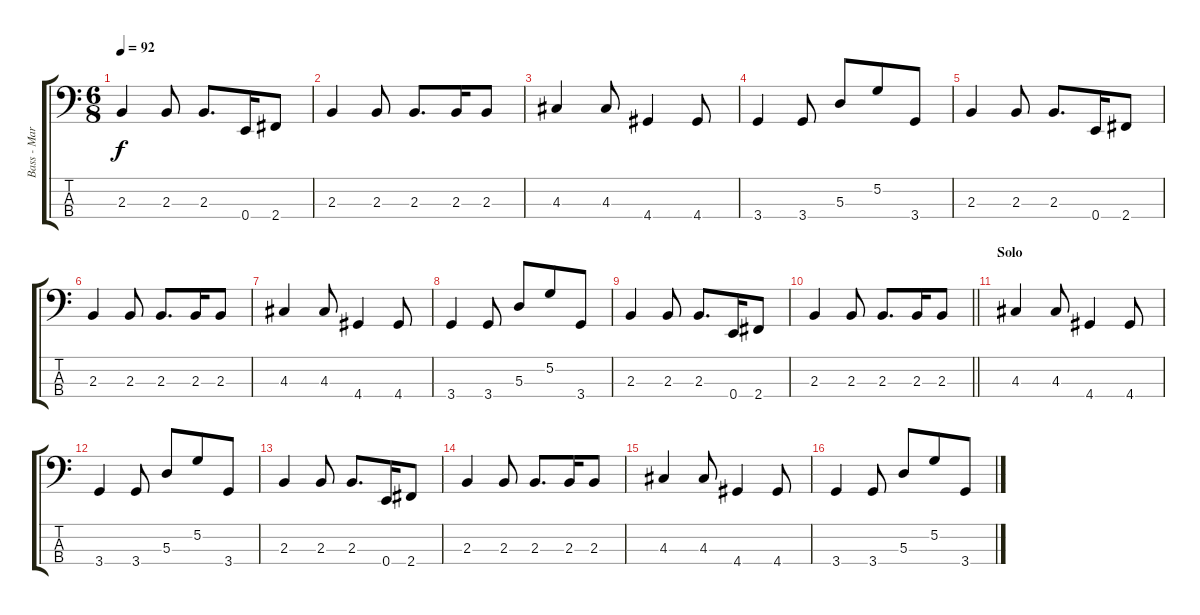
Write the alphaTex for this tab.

\track ("Bass - Martin Lopez" "Bass - Mar") {instrument electricbassfinger}
\staff {score tabs}
\tuning (G2 D2 A1 E1) {hide}
\ts (6 8)
\tempo 92
\clef f4
\ks c
2.3.4{dy f} 2.3.8 2.3.8{d} 0.4.16 2.4.8 |
2.3.4 2.3.8 2.3.8{d} 2.3.16 2.3.8 |
4.3.4 4.3.8 4.4.4 4.4.8 |
3.4.4 3.4.8 5.3.8 5.2.8 3.4.8 |
2.3.4 2.3.8 2.3.8{d} 0.4.16 2.4.8 |
2.3.4 2.3.8 2.3.8{d} 2.3.16 2.3.8 |
4.3.4 4.3.8 4.4.4 4.4.8 |
3.4.4 3.4.8 5.3.8 5.2.8 3.4.8 |
2.3.4 2.3.8 2.3.8{d} 0.4.16 2.4.8 |
\barLineRight lightlight
2.3.4 2.3.8 2.3.8{d} 2.3.16 2.3.8 |
\section ("" "Solo")
4.3.4 4.3.8 4.4.4 4.4.8 |
3.4.4 3.4.8 5.3.8 5.2.8 3.4.8 |
2.3.4 2.3.8 2.3.8{d} 0.4.16 2.4.8 |
2.3.4 2.3.8 2.3.8{d} 2.3.16 2.3.8 |
4.3.4 4.3.8 4.4.4 4.4.8 |
3.4.4 3.4.8 5.3.8 5.2.8 3.4.8
